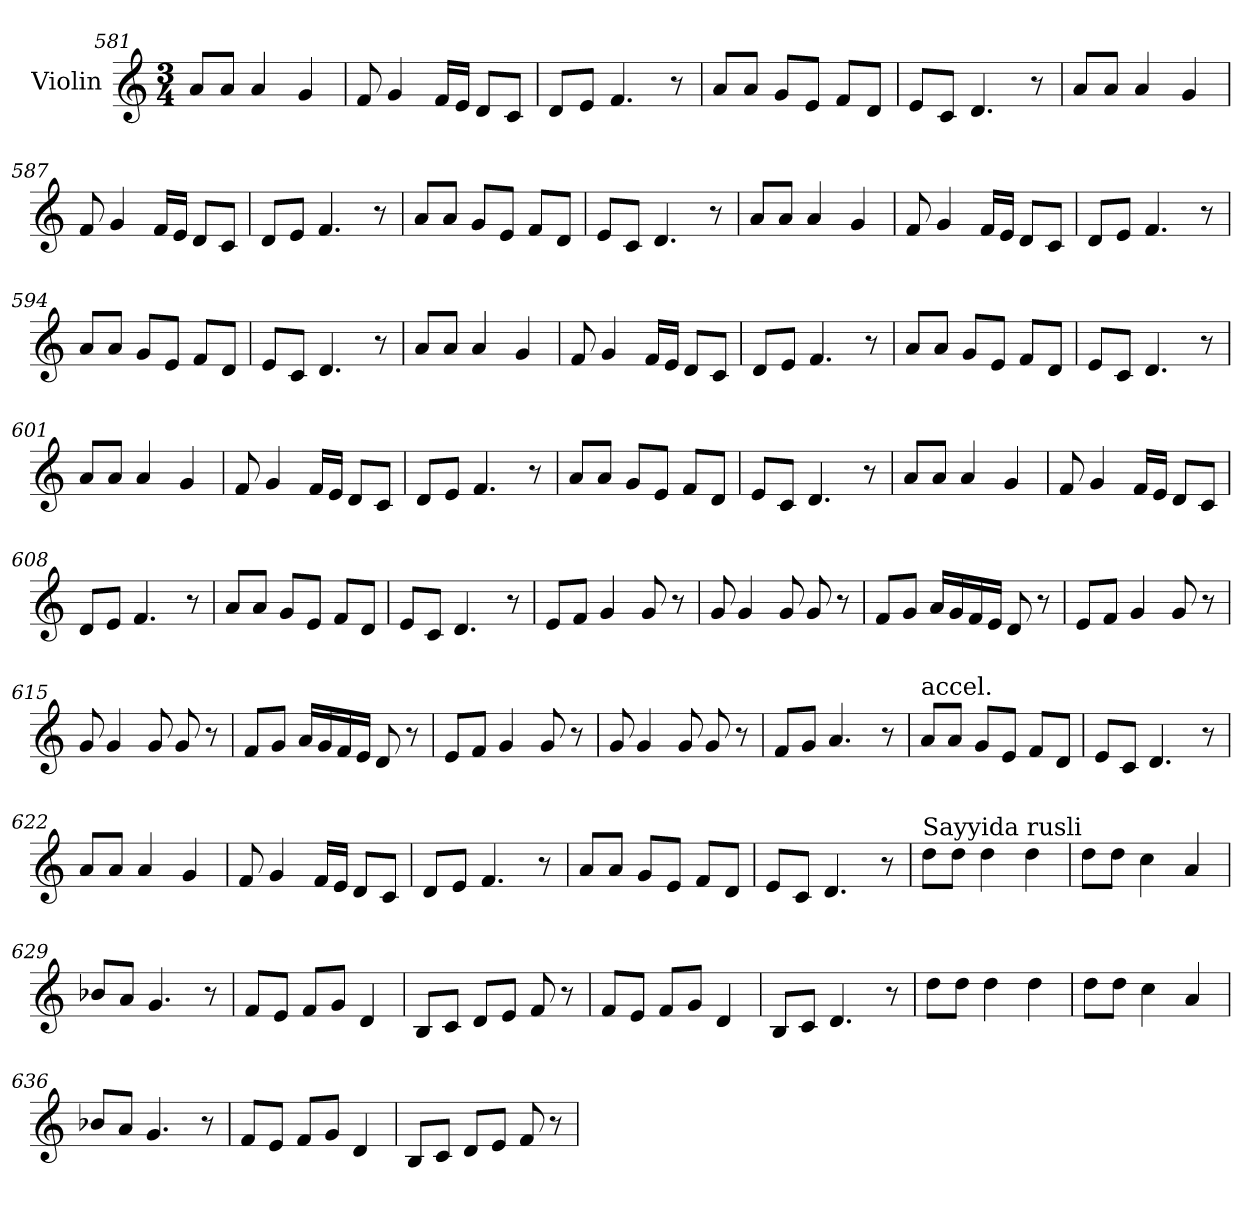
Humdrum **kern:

**kern
*part1
*staff1
*I"Violin
!!LO:PB:g=z
*clefG2
*k[]
*C:
*M3/4
=581
8a/L
8a/J
4a/
4g/
=582
8f/
4g/
16f/LL
16e/JJ
8d/L
8c/J
=583
8d/L
8e/J
4.f/
8r
!!LO:PB:g=z
=584
8a/L
8a/J
8g/L
8e/J
8f/L
8d/J
=585
8e/L
8c/J
4.d/
8r
=586
8a/L
8a/J
4a/
4g/
!!LO:PB:g=z
=587
8f/
4g/
16f/LL
16e/JJ
8d/L
8c/J
=588
8d/L
8e/J
4.f/
8r
=589
8a/L
8a/J
8g/L
8e/J
8f/L
8d/J
=590
8e/L
8c/J
4.d/
8r
=591
8a/L
8a/J
4a/
4g/
=592
8f/
4g/
16f/LL
16e/JJ
8d/L
8c/J
!!LO:PB:g=z
=593
8d/L
8e/J
4.f/
8r
=594
8a/L
8a/J
8g/L
8e/J
8f/L
8d/J
=595
8e/L
8c/J
4.d/
8r
=596
8a/L
8a/J
4a/
4g/
!!LO:PB:g=z
=597
8f/
4g/
16f/LL
16e/JJ
8d/L
8c/J
=598
8d/L
8e/J
4.f/
8r
=599
8a/L
8a/J
8g/L
8e/J
8f/L
8d/J
!!LO:PB:g=z
=600
8e/L
8c/J
4.d/
8r
=601
8a/L
8a/J
4a/
4g/
=602
8f/
4g/
16f/LL
16e/JJ
8d/L
8c/J
!!LO:PB:g=z
=603
8d/L
8e/J
4.f/
8r
=604
8a/L
8a/J
8g/L
8e/J
8f/L
8d/J
=605
8e/L
8c/J
4.d/
8r
!!LO:PB:g=z
=606
8a/L
8a/J
4a/
4g/
=607
8f/
4g/
16f/LL
16e/JJ
8d/L
8c/J
=608
8d/L
8e/J
4.f/
8r
!!LO:PB:g=z
=609
8a/L
8a/J
8g/L
8e/J
8f/L
8d/J
=610
8e/L
8c/J
4.d/
8r
!!LO:PB:g=z
=611
8e/L
8f/J
4g/
8g/
8r
=612
8g/
4g/
8g/
8g/
8r
!!LO:PB:g=z
=613
8f/L
8g/J
16a/LL
16g/
16f/
16e/JJ
8d/
8r
=614
8e/L
8f/J
4g/
8g/
8r
=615
8g/
4g/
8g/
8g/
8r
!!LO:PB:g=z
=616
8f/L
8g/J
16a/LL
16g/
16f/
16e/JJ
8d/
8r
=617
8e/L
8f/J
4g/
8g/
8r
=618
8g/
4g/
8g/
8g/
8r
!!LO:PB:g=z
=619
8f/L
8g/J
4.a/
8r
=620
!LO:TX:a:t=accel.
8a/L
8a/J
8g/L
8e/J
8f/L
8d/J
=621
8e/L
8c/J
4.d/
8r
!!LO:PB:g=z
=622
8a/L
8a/J
4a/
4g/
=623
8f/
4g/
16f/LL
16e/JJ
8d/L
8c/J
=624
8d/L
8e/J
4.f/
8r
!!LO:PB:g=z
=625
8a/L
8a/J
8g/L
8e/J
8f/L
8d/J
=626
*MM140
8e/L
8c/J
4.d/
8r
!!LO:PB:g=z
=627
!LO:TX:a:t=Sayyida rusli
8dd\L
8dd\J
4dd\
4dd\
!!LO:PB:g=z
=628
8dd\L
8dd\J
4cc\
4a/
=629
8b-X/L
8a/J
4.g/
8r
!!LO:PB:g=z
=630
8f/L
8e/J
8f/L
8g/J
4d/
=631
8B/L
8c/J
8d/L
8e/J
8f/
8r
=632
8f/L
8e/J
8f/L
8g/J
4d/
!!LO:PB:g=z
=633
8B/L
8c/J
4.d/
8r
!!LO:PB:g=z
=634
8dd\L
8dd\J
4dd\
4dd\
=635
8dd\L
8dd\J
4cc\
4a/
=636
8b-X/L
8a/J
4.g/
8r
!!LO:PB:g=z
=637
8f/L
8e/J
8f/L
8g/J
4d/
=638
8B/L
8c/J
8d/L
8e/J
8f/
8r
=
*-
